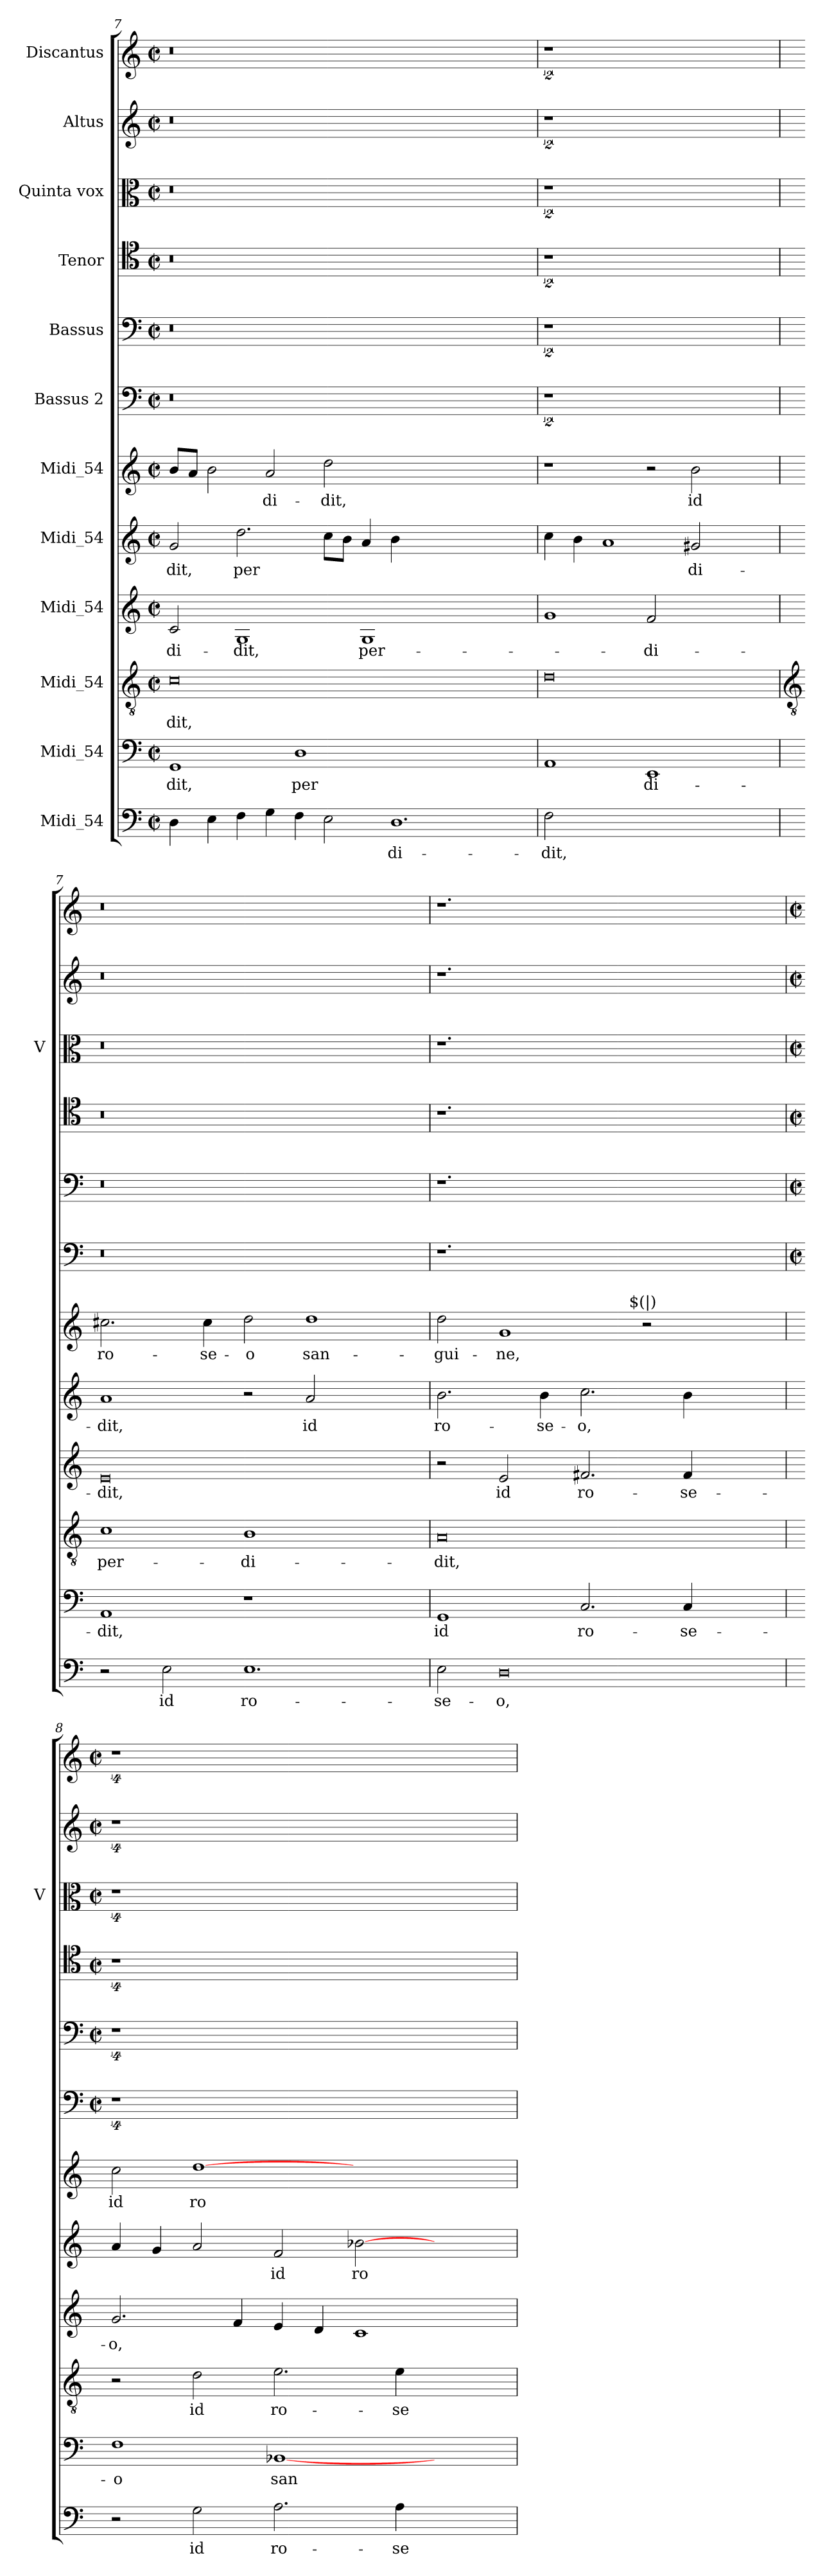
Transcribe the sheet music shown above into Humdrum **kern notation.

**kern	**text	**kern	**text	**kern	**text	**kern	**text	**kern	**text	**kern	**text	**kern	**kern	**kern	**kern	**kern	**kern
*part12	*part12	*part11	*part11	*part10	*part10	*part9	*part9	*part8	*part8	*part7	*part7	*part6	*part5	*part4	*part3	*part2	*part1
*staff12	*staff12	*staff11	*staff11	*staff10	*staff10	*staff9	*staff9	*staff8	*staff8	*staff7	*staff7	*staff6	*staff5	*staff4	*staff3	*staff2	*staff1
*I"Midi_54	*	*I"Midi_54	*	*I"Midi_54	*	*I"Midi_54	*	*I"Midi_54	*	*I"Midi_54	*	*I"Bassus 2	*I"Bassus	*I"Tenor	*I"Quinta vox	*I"Altus	*I"Discantus
*	*	*	*	*	*	*	*	*	*	*	*	*	*	*	*I'V	*	*
!!LO:LB:g=z
*clefF4	*	*clefF4	*	*clefGv2	*	*clefG2	*	*clefG2	*	*clefG2	*	*clefF4	*clefF4	*clefC4	*clefC3	*clefG2	*clefG2
*k[]	*	*k[]	*	*k[]	*	*k[]	*	*k[]	*	*k[]	*	*k[]	*k[]	*k[]	*k[]	*k[]	*k[]
*C:	*	*C:	*	*C:	*	*C:	*	*C:	*	*C:	*	*C:	*C:	*C:	*C:	*C:	*C:
*M4/2	*	*M4/2	*	*M4/2	*	*M4/2	*	*M4/2	*	*M4/2	*	*M4/2	*M4/2	*M4/2	*M4/2	*M4/2	*M4/2
*met(c|)	*	*met(c|)	*	*met(c|)	*	*met(c|)	*	*met(c|)	*	*met(c|)	*	*met(c|)	*met(c|)	*met(c|)	*met(c|)	*met(c|)	*met(c|)
=7	=7	=7	=7	=7	=7	=7	=7	=7	=7	=7	=7	=7	=7	=7	=7	=7	=7
!	!	!	!LO:LY:b	!	!LO:LY:b	!	!LO:LY:b	!	!LO:LY:b	!	!	!	!	!	!	!	!
4D	.	1GG	-dit,	0c	-dit,	2c	-di-	2g	-dit,	8bL	.	0r	0r	0r	0r	0r	0r
.	.	.	.	.	.	.	.	.	.	8aJ	.	.	.	.	.	.	.
4E	.	.	.	.	.	.	.	.	.	2b	.	.	.	.	.	.	.
!	!	!	!	!	!	!	!LO:LY:b	!	!LO:LY:b	!	!	!	!	!	!	!	!
4F	.	.	.	.	.	1G	-dit,	2.dd	per-	.	.	.	.	.	.	.	.
!	!	!	!	!	!	!	!	!	!	!	!LO:LY:b	!	!	!	!	!	!
4G	.	.	.	.	.	.	.	.	.	2a	-di-	.	.	.	.	.	.
!	!	!	!LO:LY:b	!	!	!	!	!	!	!	!	!	!	!	!	!	!
4F	.	1D	per-	.	.	.	.	.	.	.	.	.	.	.	.	.	.
!	!	!	!	!	!	!	!	!	!	!	!LO:LY:b	!	!	!	!	!	!
2E	.	.	.	.	.	.	.	8ccL	.	2dd	-dit,	.	.	.	.	.	.
.	.	.	.	.	.	.	.	8bJ	.	.	.	.	.	.	.	.	.
!	!	!	!	!	!	!	!LO:LY:b	!	!	!	!	!	!	!	!	!	!
.	.	.	.	.	.	1G	per-	4a	.	.	.	.	.	.	.	.	.
!	!LO:LY:b	!	!	!	!	!	!	!	!	!	!	!	!	!	!	!	!
1.D	-di-	.	.	.	.	.	.	4b	.	1.ryy	.	.	.	.	.	.	.
.	.	1ryy	.	1ryy	.	.	.	1ryy	.	.	.	1ryy	1ryy	1ryy	1ryy	1ryy	1ryy
.	.	.	.	.	.	2.ryy	.	.	.	.	.	.	.	.	.	.	.
.	.	4ryy	.	4ryy	.	.	.	4ryy	.	.	.	4ryy	4ryy	4ryy	4ryy	4ryy	4ryy
!!LO:LB:g=z
=7	=7	=7	=7	=7	=7	=7	=7	=7	=7	=7	=7	=7	=7	=7	=7	=7	=7
!	!LO:LY:b	!	!LO:LY:b	!	!	!	!	!	!LO:LY:b	!	!	!	!	!	!	!	!
2F	-dit,	1AA	---	0d	.	1g	.	4cc	--	1r	.	2%5r	2%5r	2%5r	2%5r	2%5r	2%5r
.	.	.	.	.	.	.	.	4b	.	.	.	.	.	.	.	.	.
!	!	!	!	!	!	!	!	!	!LO:LY:b	!	!	!	!	!	!	!	!
0ryy	.	.	.	.	.	.	.	1a	-	.	.	.	.	.	.	.	.
!	!	!	!LO:LY:b	!	!	!	!LO:LY:b	!	!	!	!	!	!	!	!	!	!
.	.	1EE	-di-	.	.	2f	-di-	.	.	2r	.	.	.	.	.	.	.
!	!	!	!	!	!	!	!	!	!LO:LY:b	!	!LO:LY:b	!	!	!	!	!	!
.	.	.	.	.	.	1ryy	.	2g#X	di-	2b	id	.	.	.	.	.	.
.	.	2ryy	.	2ryy	.	.	.	2ryy	.	2ryy	.	.	.	.	.	.	.
!!LO:LB:g=z
=7	=7	=7	=7	=7	=7	=7	=7	=7	=7	=7	=7	=7	=7	=7	=7	=7	=7
*	*	*	*	*clefGv2	*	*	*	*	*	*	*	*	*	*	*	*	*
!	!	!	!LO:LY:b	!	!LO:LY:b	!	!LO:LY:b	!	!LO:LY:b	!	!LO:LY:b	!	!	!	!	!	!
2r	.	1AA	-dit,	1c	per-	0e	-dit,	1a	-dit,	2.cc#X	ro-	0r	0r	0r	0r	0r	0r
!	!LO:LY:b	!	!	!	!	!	!	!	!	!	!	!	!	!	!	!	!
2E	id	.	.	.	.	.	.	.	.	.	.	.	.	.	.	.	.
!	!	!	!	!	!	!	!	!	!	!	!LO:LY:b	!	!	!	!	!	!
.	.	.	.	.	.	.	.	.	.	4cc#	-se-	.	.	.	.	.	.
!	!LO:LY:b	!	!	!	!LO:LY:b	!	!	!	!	!	!LO:LY:b	!	!	!	!	!	!
1.E	ro-	1r	.	1B	-di-	.	.	2r	.	2dd	-o	.	.	.	.	.	.
!	!	!	!	!	!	!	!	!	!LO:LY:b	!	!LO:LY:b	!	!	!	!	!	!
.	.	.	.	.	.	.	.	2a	id	1dd	san-	.	.	.	.	.	.
.	.	2ryy	.	2ryy	.	2ryy	.	2ryy	.	.	.	2ryy	2ryy	2ryy	2ryy	2ryy	2ryy
=7	=7	=7	=7	=7	=7	=7	=7	=7	=7	=7	=7	=7	=7	=7	=7	=7	=7
!	!LO:LY:b	!	!LO:LY:b	!	!LO:LY:b	!	!	!	!LO:LY:b	!	!LO:LY:b	!	!	!	!	!	!
2E	-se-	1GG	id	0A	-dit,	2r	.	2.b	ro-	2dd	-gui-	1.r	1.r	1.r	1.r	1.r	1.r
!	!LO:LY:b	!	!	!	!	!	!LO:LY:b	!	!	!	!LO:LY:b	!	!	!	!	!	!
0D	-o,	.	.	.	.	2e	id	.	.	1g	-ne,	.	.	.	.	.	.
!	!	!	!	!	!	!	!	!	!LO:LY:b	!	!	!	!	!	!	!	!
.	.	.	.	.	.	.	.	4b	-se-	.	.	.	.	.	.	.	.
!	!	!	!LO:LY:b	!	!	!	!LO:LY:b	!	!LO:LY:b	!	!	!	!	!	!	!	!
.	.	2.C	ro-	.	.	2.f#X	ro-	2.cc	-o,	.	.	.	.	.	.	.	.
!	!	!	!	!	!	!	!	!	!	!LO:TX:a:cj:t=$(|)	!	!	!	!	!	!	!
.	.	.	.	.	.	.	.	.	.	2r	.	1ryy	1ryy	1ryy	1ryy	1ryy	1ryy
!	!	!	!LO:LY:b	!	!	!	!LO:LY:b	!	!	!	!	!	!	!	!	!	!
.	.	4C	-se-	.	.	4f#	-se-	4b	.	.	.	.	.	.	.	.	.
.	.	2ryy	.	2ryy	.	2ryy	.	2ryy	.	2ryy	.	.	.	.	.	.	.
!!LO:LB:g=z
=8	=8	=8	=8	=8	=8	=8	=8	=8	=8	=8	=8	=8	=8	=8	=8	=8	=8
*	*	*	*	*	*	*	*	*	*	*	*	*M4/2	*M4/2	*M4/2	*M4/2	*M4/2	*M4/2
*	*	*	*	*	*	*	*	*	*	*	*	*met(c|)	*met(c|)	*met(c|)	*met(c|)	*met(c|)	*met(c|)
!	!	!	!LO:LY:b	!	!	!	!LO:LY:b	!	!	!	!LO:LY:b	!	!	!	!	!	!
2r	.	1F	-o	2r	.	2.g	-o,	4a	.	2cc	id	4%9r	4%9r	4%9r	4%9r	4%9r	4%9r
.	.	.	.	.	.	.	.	4g	.	.	.	.	.	.	.	.	.
!	!LO:LY:b	!	!	!	!LO:LY:b	!	!	!	!	!	!LO:LY:b	!	!	!	!	!	!
2G	id	.	.	2d	id	.	.	2a	.	[1dd	ro-	.	.	.	.	.	.
.	.	.	.	.	.	4f	.	.	.	.	.	.	.	.	.	.	.
!	!LO:LY:b	!	!LO:LY:b	!	!LO:LY:b	!	!	!	!LO:LY:b	!	!	!	!	!	!	!	!
2.A	ro-	[1BB-X	san-	2.e	ro-	4e	.	2f	id	.	.	.	.	.	.	.	.
.	.	.	.	.	.	4d	.	.	.	.	.	.	.	.	.	.	.
!	!	!	!	!	!	!	!	!	!LO:LY:b	!	!	!	!	!	!	!	!
.	.	.	.	.	.	1c	.	[2b-X	ro-	1ryy	.	.	.	.	.	.	.
!	!LO:LY:b	!	!	!	!LO:LY:b	!	!	!	!	!	!	!	!	!	!	!	!
4A	-se-	.	.	4e	-se-	.	.	.	.	.	.	.	.	.	.	.	.
2ryy	.	2ryy	.	2ryy	.	.	.	2ryy	.	.	.	.	.	.	.	.	.
.	.	.	.	.	.	.	.	.	.	.	.	4ryy	4ryy	4ryy	4ryy	4ryy	4ryy
=	=	=	=	=	=	=	=	=	=	=	=	=	=	=	=	=	=
*-	*-	*-	*-	*-	*-	*-	*-	*-	*-	*-	*-	*-	*-	*-	*-	*-	*-
